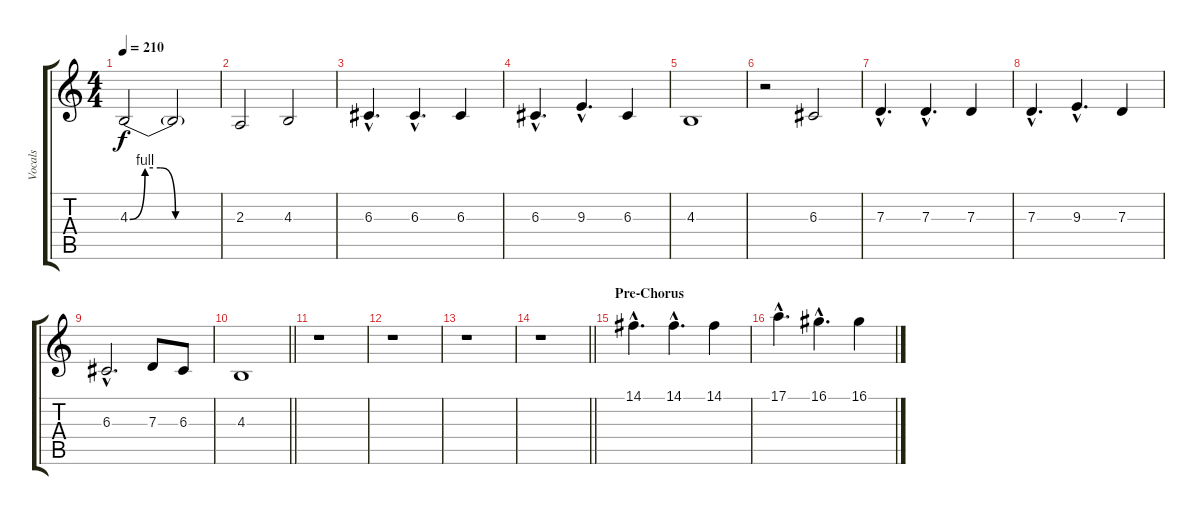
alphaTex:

\track ("Vocals" "Vocals") {instrument lead1square}
\staff {score tabs}
\tuning (E4 B3 G3 D3 A2 E2) {hide}
\ts (4 4)
\tempo 210
\clef g2
\ks c
4.3{be (custom 0 0 10 4 20 4 30 0 60 0)}.2{dy f} 4.3{t}.2 |
2.3.2 4.3.2 |
6.3{hac}.4{d} 6.3{hac}.4{d} 6.3.4 |
6.3{hac}.4{d} 9.3{hac}.4{d} 6.3.4 |
4.3.1 |
r.2 6.3.2 |
7.3{hac}.4{d} 7.3{hac}.4{d} 7.3.4 |
7.3{hac}.4{d} 9.3{hac}.4{d} 7.3.4 |
6.3{hac}.2{d} 7.3.8 6.3.8 |
\barLineRight lightlight
4.3.1 |
r.1 |
r.1 |
r.1 |
\barLineRight lightlight
r.1 |
\section ("" "Pre-Chorus")
14.1{hac}.4{d} 14.1{hac}.4{d} 14.1.4 |
17.1{hac}.4{d} 16.1{hac}.4{d} 16.1.4
